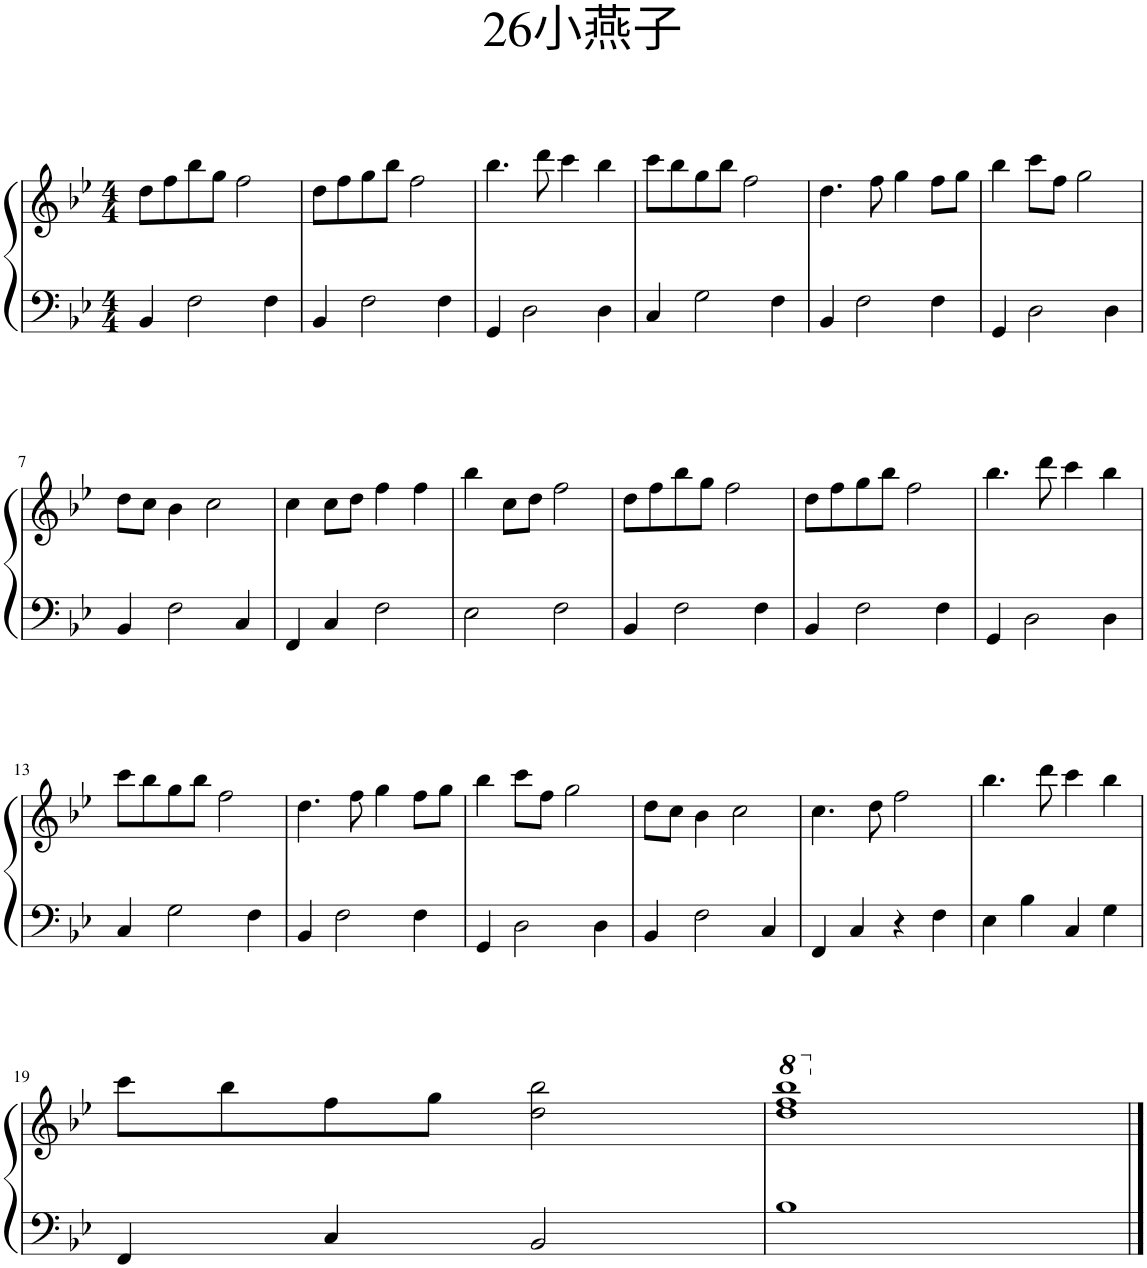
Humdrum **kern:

**kern	**kern
*part1	*part1
*staff2	*staff1
*I"钢琴	*
*clefF4	*clefG2
*k[b-e-]	*k[b-e-]
*M4/4	*M4/4
=1	=1
4BB-/	8dd\L
.	8ff\
2F\	8bb-\
.	8gg\J
.	2ff\
4F\	.
=2	=2
4BB-/	8dd\L
.	8ff\
2F\	8gg\
.	8bb-\J
.	2ff\
4F\	.
=3	=3
4GG/	4.bb-\
2D\	.
.	8ddd\
.	4ccc\
4D\	4bb-\
=4	=4
4C/	8ccc\L
.	8bb-\
2G\	8gg\
.	8bb-\J
.	2ff\
4F\	.
=5	=5
4BB-/	4.dd\
2F\	.
.	8ff\
.	4gg\
4F\	8ff\L
.	8gg\J
=6	=6
4GG/	4bb-\
2D\	8ccc\L
.	8ff\J
.	2gg\
4D\	.
!!LO:LB:g=z
=7	=7
4BB-/	8dd\L
.	8cc\J
2F\	4b-\
.	2cc\
4C/	.
=8	=8
4FF/	4cc\
4C/	8cc\L
.	8dd\J
2F\	4ff\
.	4ff\
=9	=9
2E-\	4bb-\
.	8cc\L
.	8dd\J
2F\	2ff\
=10	=10
4BB-/	8dd\L
.	8ff\
2F\	8bb-\
.	8gg\J
.	2ff\
4F\	.
=11	=11
4BB-/	8dd\L
.	8ff\
2F\	8gg\
.	8bb-\J
.	2ff\
4F\	.
=12	=12
4GG/	4.bb-\
2D\	.
.	8ddd\
.	4ccc\
4D\	4bb-\
!!LO:LB:g=z
=13	=13
4C/	8ccc\L
.	8bb-\
2G\	8gg\
.	8bb-\J
.	2ff\
4F\	.
=14	=14
4BB-/	4.dd\
2F\	.
.	8ff\
.	4gg\
4F\	8ff\L
.	8gg\J
=15	=15
4GG/	4bb-\
2D\	8ccc\L
.	8ff\J
.	2gg\
4D\	.
=16	=16
4BB-/	8dd\L
.	8cc\J
2F\	4b-\
.	2cc\
4C/	.
=17	=17
4FF/	4.cc\
4C/	.
.	8dd\
4r	2ff\
4F\	.
=18	=18
4E-\	4.bb-\
4B-\	.
.	8ddd\
4C/	4ccc\
4G\	4bb-\
!!LO:LB:g=z
=19	=19
4FF/	8ccc\L
.	8bb-\
4C/	8ff\
.	8gg\J
2BB-/	2dd\ 2bb-\
=20	=20
*	*8va
1B-	1ddd 1fff 1bbb-
*	*X8va
==	==
*-	*-
